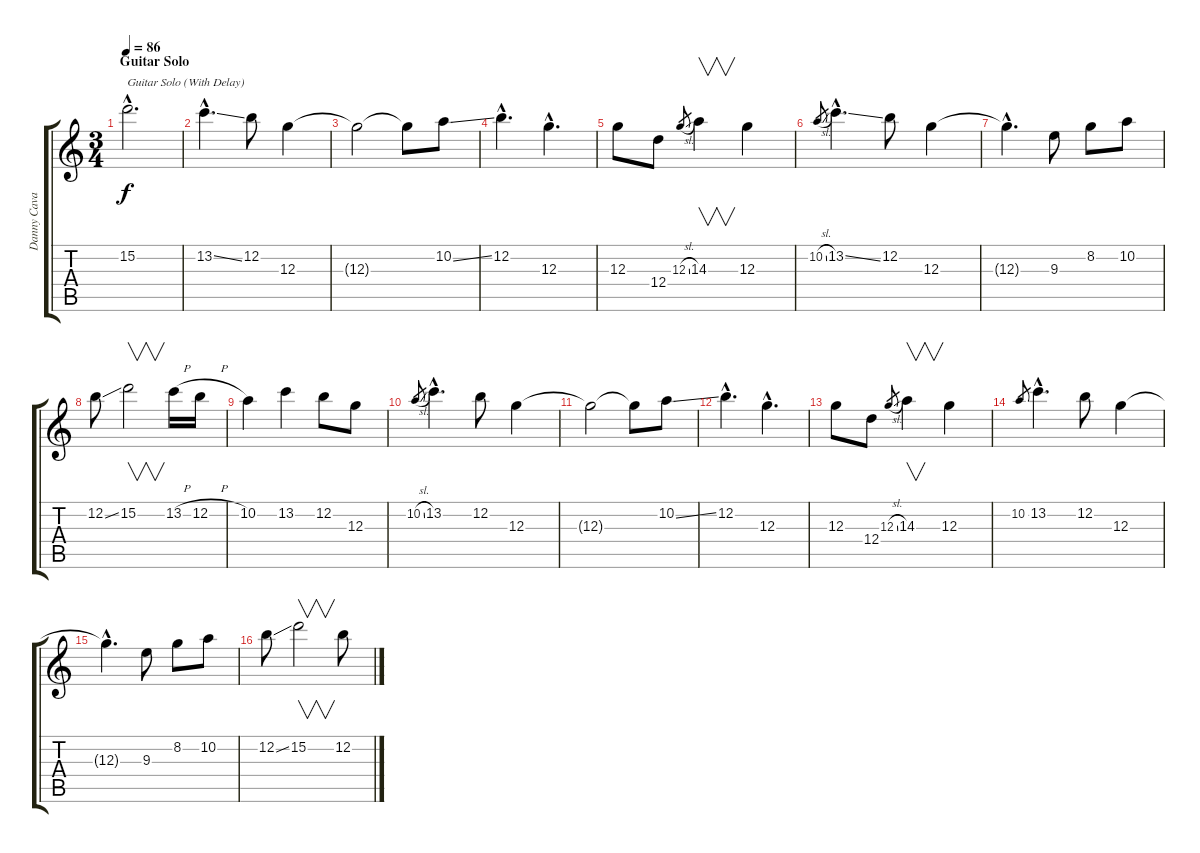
\track ("Danny Cavanagh (Electric Guitar 1)" "Danny Cava") {instrument distortionguitar}
\staff {score tabs}
\tuning (E4 B3 G3 D3 A2 E2) {hide}
\ts (3 4)
\section ("" "Guitar Solo")
\tempo 86
\clef g2
\ks c
15.2{hac}.2{d txt "Guitar Solo (With Delay)" dy f volume 16 instrument distortionguitar} |
13.2{ss hac}.4{d} 12.2.8 12.3.4 |
12.3{t}.2 12.3{t}.8 10.2{ss}.8 |
12.2{hac}.4{d} 12.3{hac}.4{d} |
12.3.8 12.4.8 12.3{sl}.8{gr} 14.3.4{v} 12.3.4 |
10.2{sl}.8{gr} 13.2{ss hac}.4{d} 12.2.8 12.3.4 |
12.3{hac t}.4{d} 9.3.8 8.2.8 10.2.8 |
12.2{ss}.8 15.2.2{v} 13.2{h}.16 12.2{h}.16 |
10.2.4 13.2.4 12.2.8 12.3.8 |
10.2{sl}.8{gr} 13.2{hac}.4{d} 12.2.8 12.3.4 |
12.3{t}.2 12.3{t}.8 10.2{ss}.8 |
12.2{hac}.4{d} 12.3{hac}.4{d} |
12.3.8 12.4.8 12.3{sl}.8{gr} 14.3.4{v} 12.3.4 |
10.2.8{gr} 13.2{hac}.4{d} 12.2.8 12.3.4 |
12.3{hac t}.4{d} 9.3.8 8.2.8 10.2.8 |
12.2{ss}.8 15.2.2{v} 12.2{ss}.8
